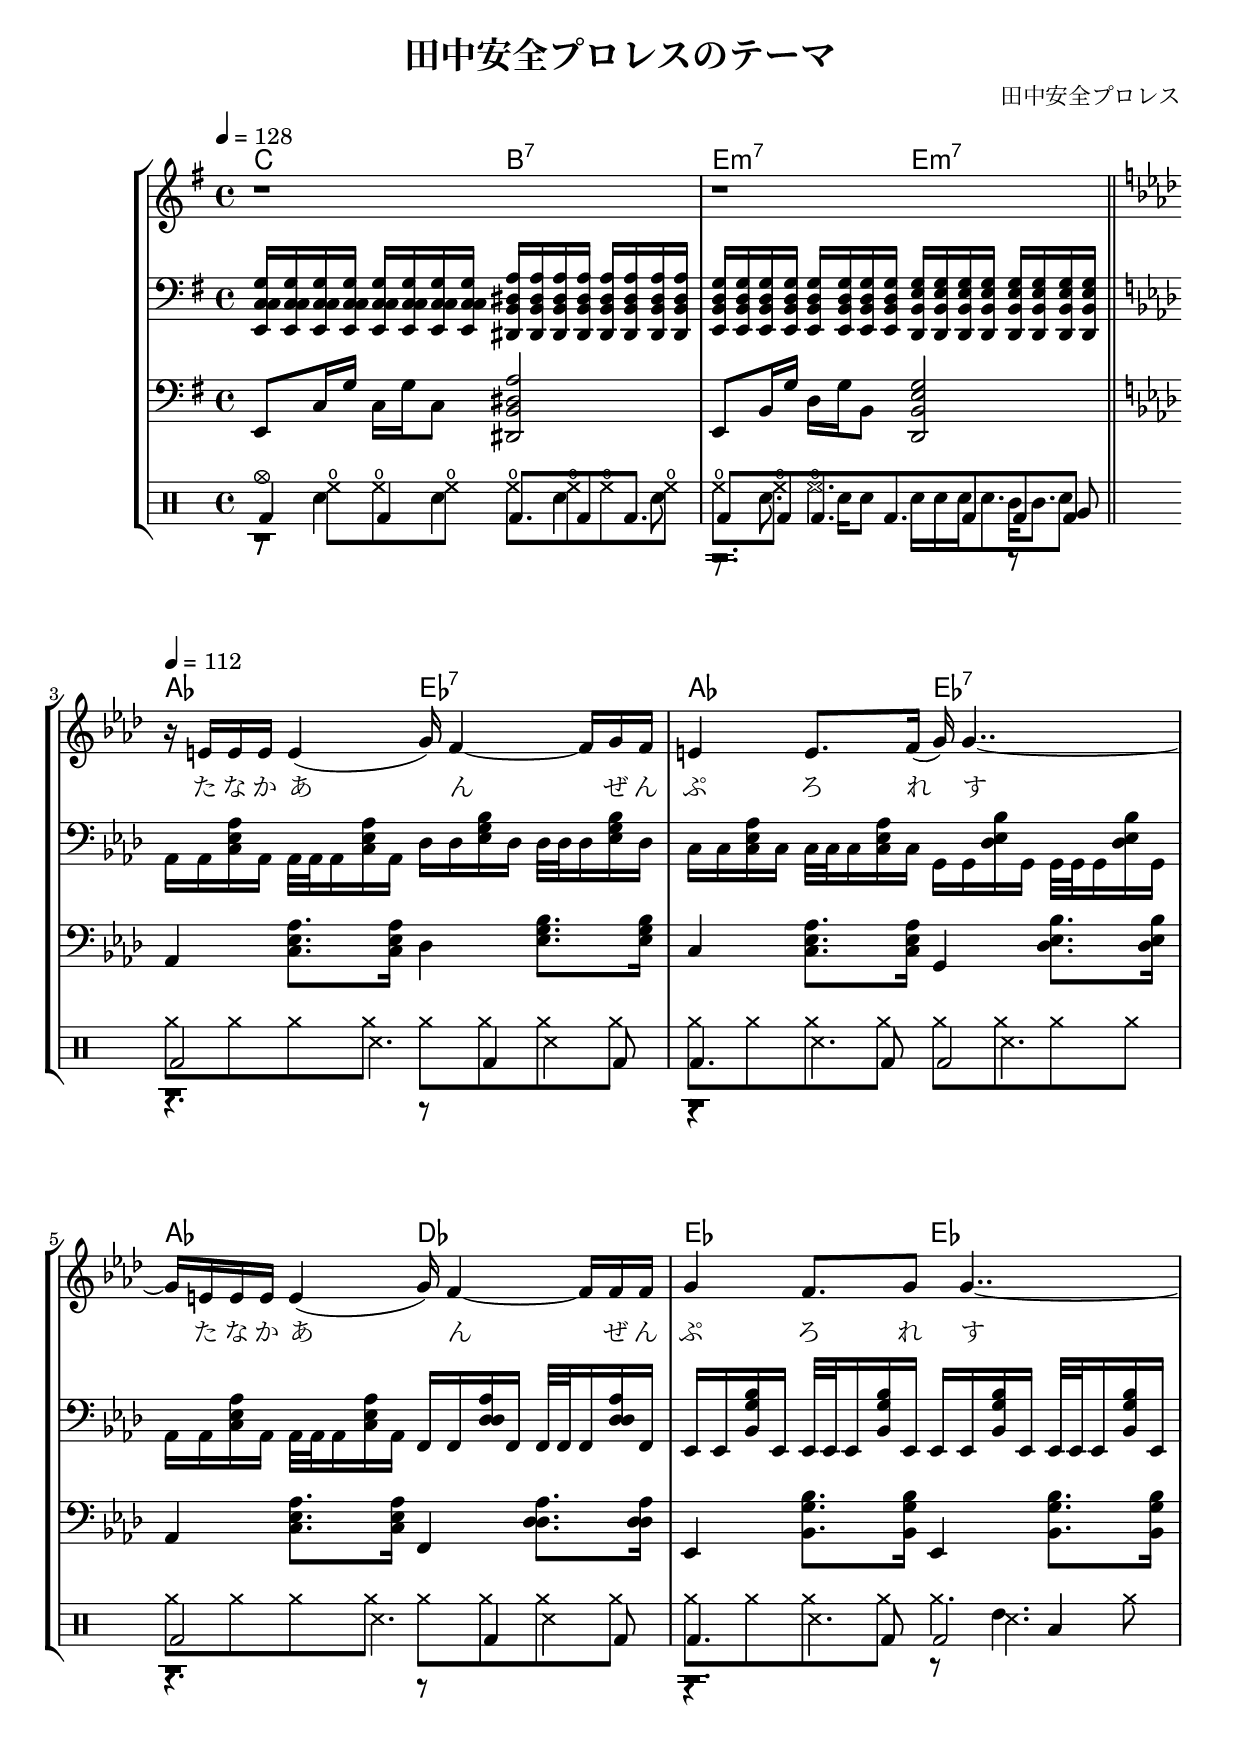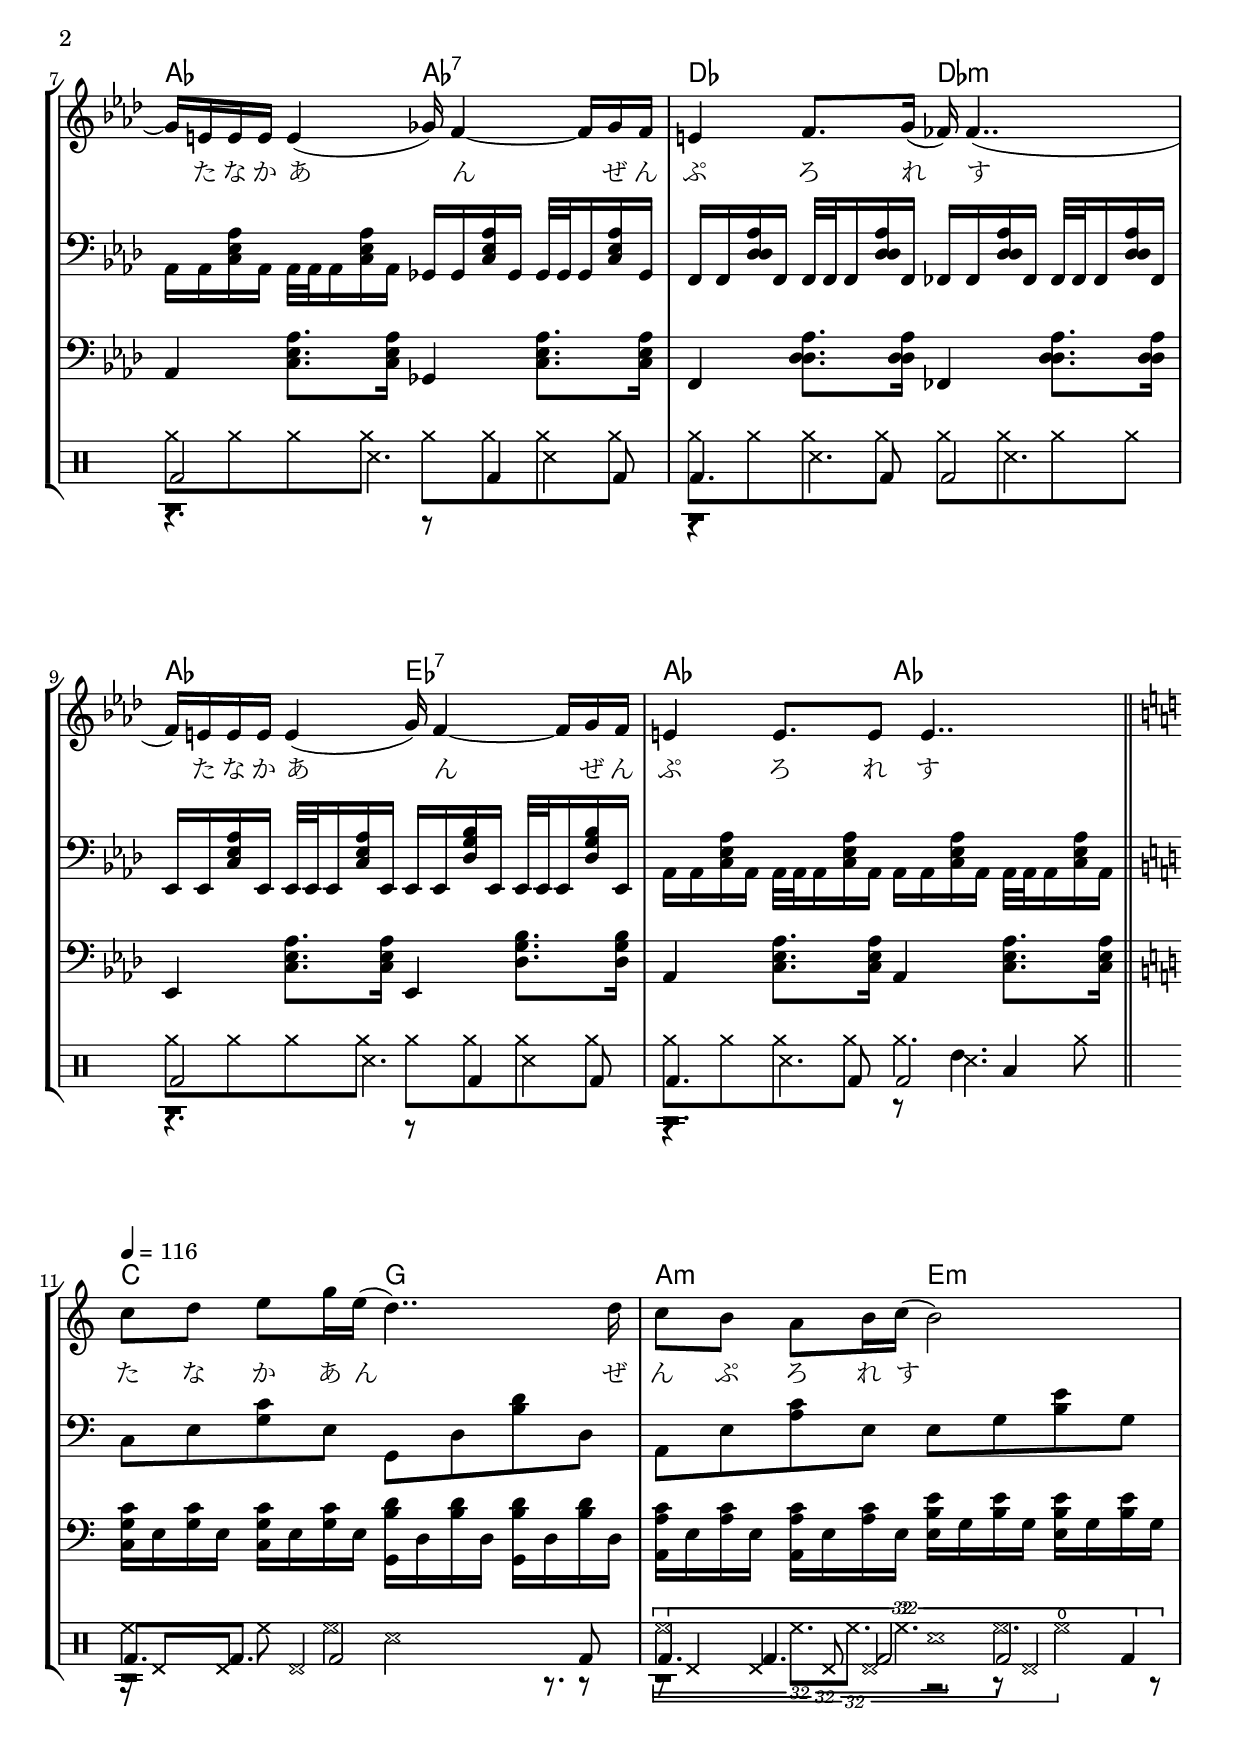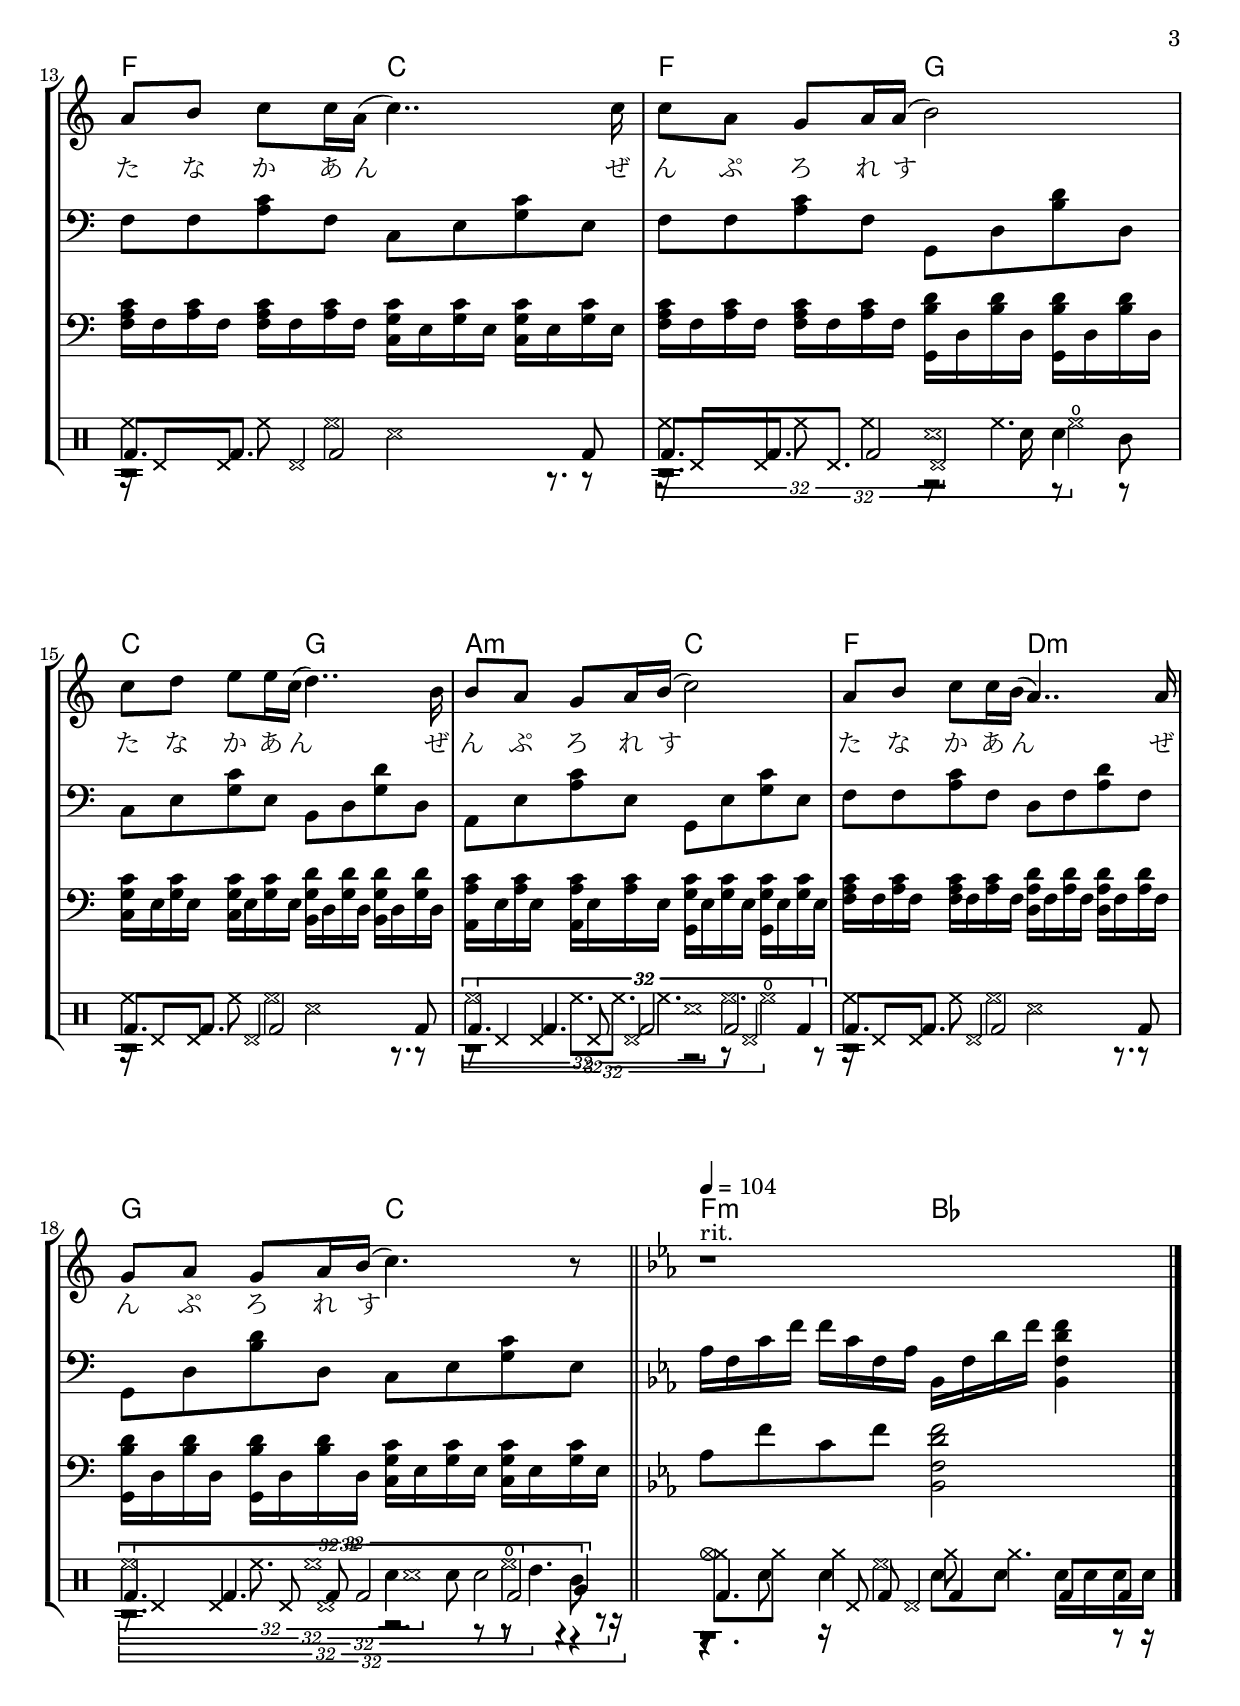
\version "2.12.1"

\header {
	title = \markup {田中安全プロレスのテーマ}
	composer = \markup \center-column {田中安全プロレス}
}

harmony = \chordmode {
	c2 b:7 e:min7 e:min7 

	as es:7 as es:7 as des es es as as:7 des des:m as es:7 as as 

	c g a:m e:m f c f g c g a:m c f d:m g c 

	f:m bes 
}

melody = {
	\key g \major
	\tempo 4 = 128
	r1 | r1   
	\set Staff.midiInstrument = #"fss0.37"
		\key as \major
	\tempo 4 = 112
r16 e'16  e'16  e'16  e'4  (g'16)  f'4~f'16  g'16  f'16 
	e'4  e'8.  f'16  (g'16)  g'4..~ 
	g'16  e'16  e'16  e'16  e'4  (g'16)  f'4~f'16  f'16  f'16 
	g'4  f'8.  g'8  g'4..~ 
	g'16  e'16  e'16  e'16  e'4  (ges'16)  f'4~f'16  ges'16  f'16 
	e'4  f'8.  g'16  (fes'16)  fes'4.. 
	(f'16)  e'16  e'16  e'16  e'4  (g'16)  f'4~f'16  g'16  f'16 
	e'4  e'8.  e'8  e'4..
	\set Staff.midiInstrument = #"mmi0.45"
		\key c \major
	\tempo 4 = 116
 c''8  d''8  e''8  g''16  e''16  (d''4..)  d''16 
	c''8  b'8  a'8  b'16  c''16  (b'2) 
	a'8  b'8  c''8  c''16  a'16  (c''4..)  c''16 
	c''8  a'8  g'8  a'16  a'16  (b'2) 
	c''8  d''8  e''8  e''16  c''16  (d''4..)  b'16 
	b'8  a'8  g'8  a'16  b'16  (c''2) 
	a'8  b'8  c''8  c''16  b'16  (a'4..)  a'16 
	g'8  a'8  g'8  a'16  b'16  (c''4.)  	r8 	\key es \major
	\tempo 4 = 104
	r1^"rit." \bar "|."
}

words = \lyricmode {
	
	た  な  か  あ  ん  ぜ  ん  ぷ  ろ  れ  す  た  な  か  あ  ん  ぜ  ん  ぷ  ろ  れ  す  た  な  か  あ  ん  ぜ  ん  ぷ  ろ  れ  す  た  な  か  あ  ん  ぜ  ん  ぷ  ろ  れ  す  
	た  な  か  あ  ん  ぜ  ん  ぷ  ろ  れ  す  た  な  か  あ  ん  ぜ  ん  ぷ  ろ  れ  す  た  な  か  あ  ん  ぜ  ん  ぷ  ろ  れ  す  た  な  か  あ  ん  ぜ  ん  ぷ  ろ  れ  す  
	
}

tempochange = {
	\tempo 4 = 128
	r1 | r1 \bar "||"
	\tempo 4 = 112
	r1 | r1 | r1 | r1 | r1 | r1 | r1 | r1 \bar "||"
	\tempo 4 = 116
	r1 | r1 | r1 | r1 | r1 | r1 | r1 | r1 \bar "||"
	\tempo 4 = 104
	\tempo 4 = 78 r2 \tempo 4 = 69 r2 \bar "|."
}

mainacc = {
	\clef bass
	\set Staff.midiInstrument = #"Taiko Drum"
	\key g \major
	\tempo 4 = 128
	<e, c c g>16 <e, c c g>16 <e, c c g>16 <e, c c g>16 <e, c c g>16 <e, c c g>16 <e, c c g>16 <e, c c g>16
	 <dis, b, dis a>16 <dis, b, dis a>16 <dis, b, dis a>16 <dis, b, dis a>16 <dis, b, dis a>16 <dis, b, dis a>16 <dis, b, dis a>16 <dis, b, dis a>16
	 <e, b, d g>16 <e, b, d g>16 <e, b, d g>16 <e, b, d g>16 <e, b, d g>16 <e, b, d g>16 <e, b, d g>16 <e, b, d g>16
	 <d, b, e g>16 <d, b, e g>16 <d, b, e g>16 <d, b, e g>16 <d, b, e g>16 <d, b, e g>16 <d, b, e g>16 <d, b, e g>16
	\bar "||"

	\set Staff.midiInstrument = #"Baritone Sax"
	\key as \major
	\tempo 4 = 112
	as,16 as,16 <c es as>16 as,16   as,32 as,32 as,16 <c es as>16 as,16
	des16 des16 <es g bes>16 des16   des32 des32 des16 <es g bes>16 des16
	c16 c16 <c es as>16 c16   c32 c32 c16 <c es as>16 c16
	g,16 g,16 <des es bes>16 g,16   g,32 g,32 g,16 <des es bes>16 g,16
	as,16 as,16 <c es as>16 as,16   as,32 as,32 as,16 <c es as>16 as,16
	f,16 f,16 <des des as>16 f,16   f,32 f,32 f,16 <des des as>16 f,16
	es,16 es,16 <bes, g bes>16 es,16   es,32 es,32 es,16 <bes, g bes>16 es,16
	es,16 es,16 <bes, g bes>16 es,16   es,32 es,32 es,16 <bes, g bes>16 es,16
	as,16 as,16 <c es as>16 as,16   as,32 as,32 as,16 <c es as>16 as,16
	ges,16 ges,16 <c es as>16 ges,16   ges,32 ges,32 ges,16 <c es as>16 ges,16
	f,16 f,16 <des des as>16 f,16   f,32 f,32 f,16 <des des as>16 f,16
	fes,16 fes,16 <des des as>16 fes,16   fes,32 fes,32 fes,16 <des des as>16 fes,16
	es,16 es,16 <c es as>16 es,16   es,32 es,32 es,16 <c es as>16 es,16
	es,16 es,16 <des g bes>16 es,16   es,32 es,32 es,16 <des g bes>16 es,16
	as,16 as,16 <c es as>16 as,16   as,32 as,32 as,16 <c es as>16 as,16
	as,16 as,16 <c es as>16 as,16   as,32 as,32 as,16 <c es as>16 as,16
	\bar "||"

	\set Staff.midiInstrument = #"Baritone Sax"
	\key c \major
	\tempo 4 = 116
	c8 e <g c'> e
	g,8 d <b d'> d
	a,8 e <a c'> e
	e8 g <b e'> g
	f8 f <a c'> f
	c8 e <g c'> e
	f8 f <a c'> f
	g,8 d <b d'> d
	c8 e <g c'> e
	b,8 d <g d'> d
	a,8 e <a c'> e
	g,8 e <g c'> e
	f8 f <a c'> f
	d8 f <a d'> f
	g,8 d <b d'> d
	c8 e <g c'> e
	\bar "||"

	\set Staff.midiInstrument = #"Violin"
	\key es \major
	\tempo 4 = 104
	as16 f c' f' f' c' f as
	bes,16 f d' f' <bes, f d' f'>4
	\bar "|."
}

subacc = {
	\clef bass
	\set Staff.midiInstrument = #"Electric Piano2"
	\key g \major
	\tempo 4 = 128
	e,8 c16 g c g c8
	<dis, b, dis a>2
	e,8 b,16 g d g b,8
	<d, b, e g>2
	\bar "||"

	\set Staff.midiInstrument = #"Taiko Drum"
	\key as \major
	\tempo 4 = 112
	as,4 <c es as>8. <c es as>16
	des4 <es g bes>8. <es g bes>16
	c4 <c es as>8. <c es as>16
	g,4 <des es bes>8. <des es bes>16
	as,4 <c es as>8. <c es as>16
	f,4 <des des as>8. <des des as>16
	es,4 <bes, g bes>8. <bes, g bes>16
	es,4 <bes, g bes>8. <bes, g bes>16
	as,4 <c es as>8. <c es as>16
	ges,4 <c es as>8. <c es as>16
	f,4 <des des as>8. <des des as>16
	fes,4 <des des as>8. <des des as>16
	es,4 <c es as>8. <c es as>16
	es,4 <des g bes>8. <des g bes>16
	as,4 <c es as>8. <c es as>16
	as,4 <c es as>8. <c es as>16
	\bar "||"

	\set Staff.midiInstrument = #"Electric Piano2"
	\key c \major
	\tempo 4 = 116
	<c g c'>16 e16 <g c'>16 e16   <c g c'>16 e16 <g c'>16 e16
	<g, b d'>16 d16 <b d'>16 d16   <g, b d'>16 d16 <b d'>16 d16
	<a, a c'>16 e16 <a c'>16 e16   <a, a c'>16 e16 <a c'>16 e16
	<e b e'>16 g16 <b e'>16 g16   <e b e'>16 g16 <b e'>16 g16
	<f a c'>16 f16 <a c'>16 f16   <f a c'>16 f16 <a c'>16 f16
	<c g c'>16 e16 <g c'>16 e16   <c g c'>16 e16 <g c'>16 e16
	<f a c'>16 f16 <a c'>16 f16   <f a c'>16 f16 <a c'>16 f16
	<g, b d'>16 d16 <b d'>16 d16   <g, b d'>16 d16 <b d'>16 d16
	<c g c'>16 e16 <g c'>16 e16   <c g c'>16 e16 <g c'>16 e16
	<b, g d'>16 d16 <g d'>16 d16   <b, g d'>16 d16 <g d'>16 d16
	<a, a c'>16 e16 <a c'>16 e16   <a, a c'>16 e16 <a c'>16 e16
	<g, g c'>16 e16 <g c'>16 e16   <g, g c'>16 e16 <g c'>16 e16
	<f a c'>16 f16 <a c'>16 f16   <f a c'>16 f16 <a c'>16 f16
	<d a d'>16 f16 <a d'>16 f16   <d a d'>16 f16 <a d'>16 f16
	<g, b d'>16 d16 <b d'>16 d16   <g, b d'>16 d16 <b d'>16 d16
	<c g c'>16 e16 <g c'>16 e16   <c g c'>16 e16 <g c'>16 e16
	\bar "||"

	\set Staff.midiInstrument = #"Church organ"
	\key es \major
	\tempo 4 = 104
	as8 f' c' f'
	<bes, f d' f'>2
	\bar "|."
}

percA = {
	\drummode {
	r8 hho8 hho8 hho8 hho8 hho8 hho8 hho8  |hho8 hho8 hho2.  \bar "||"
	bd2 r8 bd4 bd8  |bd4. bd8 bd2  |bd2 r8 bd4 bd8  |bd4. bd8 bd2  |bd2 r8 bd4 bd8  |bd4. bd8 bd2  |bd2 r8 bd4 bd8  |bd4. bd8 bd2  \bar "||"
	hh4 hh8 hh2 r8  |\times 16/32{ hh2 hh8. hh8. hh4. hh2. } |hh4 hh8 hh2 r8  |hh4 hh8 hh4 hh4.  |hh4 hh8 hh2 r8  |\times 16/32{ hh2 hh8. hh8. hh4. hh2. } |hh4 hh8 hh2 r8  |\times 16/32{ hh2 hh8. hh1 r4 r16 } \bar "||"
	cymr8 cymr8 cymr4 cymr8 cymr4.  \bar "|."
	}
}

percB = {
	\drummode {
	r8 sn4 sn4 sn4 sn8  |r8 sn8. sn16 sn8 sn16 sn16 sn16 sn8. sn8  \bar "||"
	r4. ss4. ss4  |r4 ss4. ss4.  |r4. ss4. ss4  |r4 ss4. ss4.  |r4. ss4. ss4  |r4 ss4. ss4.  |r4. ss4. ss4  |r4 ss4. ss4.  \bar "||"
	r16 hhp8 hhp8 hhp2 r8.  |\times 16/32{ r8 hhp4 hhp4 hhp8 hhp2 r8 hhp2 r8 } |r16 hhp8 hhp8 hhp2 r8.  |r16 hhp8 hhp8 hhp8. hhp2  |r16 hhp8 hhp8 hhp2 r8.  |\times 16/32{ r8 hhp4 hhp4 hhp8 hhp2 r8 hhp2 r8 } |r16 hhp8 hhp8 hhp2 r8.  |\times 16/32{ r8 hhp4 hhp4 hhp8 hhp1 r4 } \bar "||"
	r8 sn8 sn4 sn8 sn8 sn16 sn16 sn16 sn16  \bar "|."
	}
}

percC = {
	\drummode {
	bd4 bd4 bd8. bd8 bd8.  |bd8 bd8 bd8. bd8. bd8 bd8 bd8  \bar "||"
	cymr8 cymr8 cymr8 cymr8 cymr8 cymr8 cymr8 cymr8  |cymr8 cymr8 cymr8 cymr8 cymr8 cymr8 cymr8 cymr8  |cymr8 cymr8 cymr8 cymr8 cymr8 cymr8 cymr8 cymr8  |cymr8 cymr8 cymr8 cymr8 cymr4. cymr8  |cymr8 cymr8 cymr8 cymr8 cymr8 cymr8 cymr8 cymr8  |cymr8 cymr8 cymr8 cymr8 cymr8 cymr8 cymr8 cymr8  |cymr8 cymr8 cymr8 cymr8 cymr8 cymr8 cymr8 cymr8  |cymr8 cymr8 cymr8 cymr8 cymr4. cymr8  \bar "||"
	r1  |\times 16/32{ r1 r2 hho2 } |r1  |\times 16/32{ r1 r2 hho2 } |r1  |\times 16/32{ r1 r2 hho2 } |r1  |\times 16/32{ r1 r2 hho2 } \bar "||"
	bd4. bd8 bd4 bd8 bd8  \bar "|."
	}
}

percD = {
	\drummode {
	cymc1  |r1  \bar "||"
	r1 |r1 |r1 |r2. toml4  |r1 |r1 |r1 |r2. toml4  \bar "||"
	bd8. bd8. bd2 bd8  |\times 16/32{ bd4. bd4. bd2 bd2 bd4 } |bd8. bd8. bd2 bd8  |bd8. bd8. bd2 r8  |bd8. bd8. bd2 bd8  |\times 16/32{ bd4. bd4. bd2 bd2 bd4 } |bd8. bd8. bd2 bd8  |\times 16/32{ bd4. bd4. bd8 bd2 r8 bd2 } \bar "||"
	cymc1  \bar "|."
	}
}

percE = {
	\drummode {
	r1 |r1 \bar "||"
	r1 |r1 |r1 |r2 r8 tommh4.  |r1 |r1 |r1 |r2 r8 tommh4.  \bar "||"
	r2 ss2  |\times 16/32{ r1 ss1 } |r2 ss2  |\times 16/32{ r1 ss1 } |r2 ss2  |\times 16/32{ r1 ss1 } |r2 ss2  |\times 16/32{ r1 ss1 } \bar "||"
	r4 r16 hhp8 hhp2 r16  \bar "|."
	}
}

percF = {
	\drummode {
	r1 |r2. r8 tomfh8  \bar "||"
	r1 | r1 | r1 | r1 | r1 | r1 | r1 | r1 \bar "||"
	r1 |r1 |r1 |r2 r8. sn16 sn4  |r1 |r1 |r1 |\times 16/32{ r1 sn4 sn8 sn2 r8 } \bar "||"
	r4. hh2 r8  \bar "|."
	}
}

percG = {
	\drummode {
	r1 |r2. tomml16 tomml8.  \bar "||"
	r1 | r1 | r1 | r1 | r1 | r1 | r1 | r1 \bar "||"
	r1 |r1 |r1 |r2. r8 tomml8  |r1 |r1 |r1 |r2. r8 tomml8  \bar "||"
	r1 \bar "|."
	}
}

percH = {
	\drummode {
	r1 | r1 \bar "||"
	r1 | r1 | r1 | r1 | r1 | r1 | r1 | r1 \bar "||"
	r1 |r1 |r1 |r1 |r1 |r1 |r1 |\times 16/32{ r1 r2 r8 tommh4. } \bar "||"
	r1 \bar "|."
	}
}

percI = {
	\drummode {
	r1 | r1 \bar "||"
	r1 | r1 | r1 | r1 | r1 | r1 | r1 | r1 \bar "||"
	r1 |r1 |r1 |r1 |r1 |r1 |r1 |\times 16/32{ r1 r2. tomfh4 } \bar "||"
	r1 \bar "|."
	}
}

\score {
	<<
		\new StaffGroup <<
			\new ChordNames {\harmony}
			\new Voice = "melody" {\melody}
			\new Lyrics \lyricsto "melody" \words
			\new Staff = "mainacc" {\mainacc}
			\new Staff = "subacc" {\subacc}
			\new DrumStaff <<
				\new DrumVoice {\percA}
				\new DrumVoice {\percB}
				\new DrumVoice {\percC}
				\new DrumVoice {\percD}
				\new DrumVoice {\percE}
				\new DrumVoice {\percF}
				\new DrumVoice {\percG}
				\new DrumVoice {\percH}
				\new DrumVoice {\percI}
			>>
		>>
	>>
	\layout { }
}
